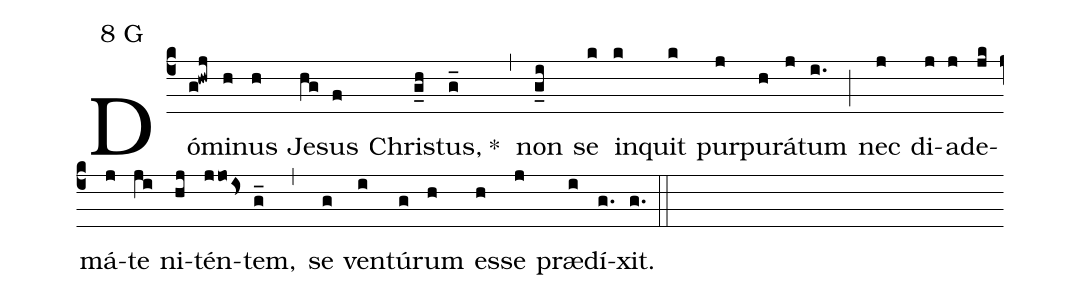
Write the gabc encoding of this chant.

mode:8 G;
%%
(c4) Dó(g!hwj)mi(h)nus(h) Je(hg)sus(f) Chris(g_h)tus,(g_)  *()(,) non(g_i) se(k) in(k)quit(k) pur(j)pu(h)rá(j)tum(i.) (;)  nec(j) di(j)a(j)de(jk)má(j)te(ji) ni(hj)tén(jjoIs<)tem,(g_) (,) se(g) ven(i)tú(g)rum(h) es(h)se(j) præ(i)dí(g.)xit.(g.) (::)
